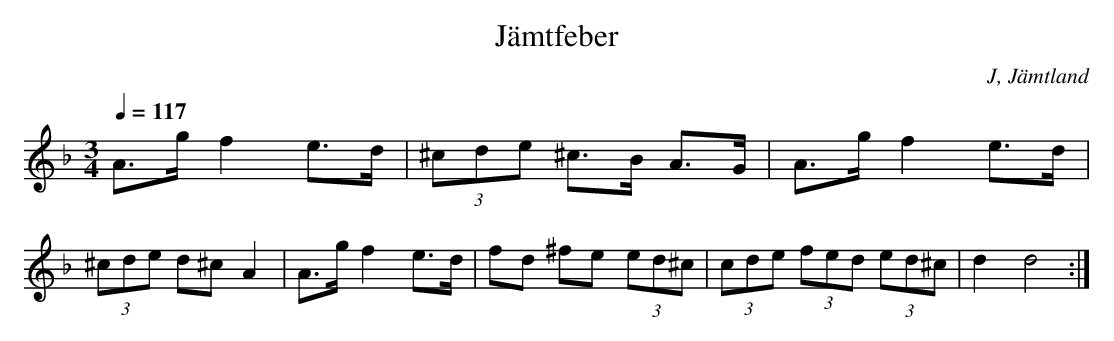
X:1
T: Jämtfeber
O: J, Jämtland
M:3/4
L:1/8
Q:1/4=117
K:Dm
A>g f2 e>d|(3^cde ^c>B A>G|A>g f2 e>d|(3^cde d^c A2|A>g f2 e>d|fd ^fe (3ed^c|(3cde (3fed (3ed^c|d2 d4 :|
